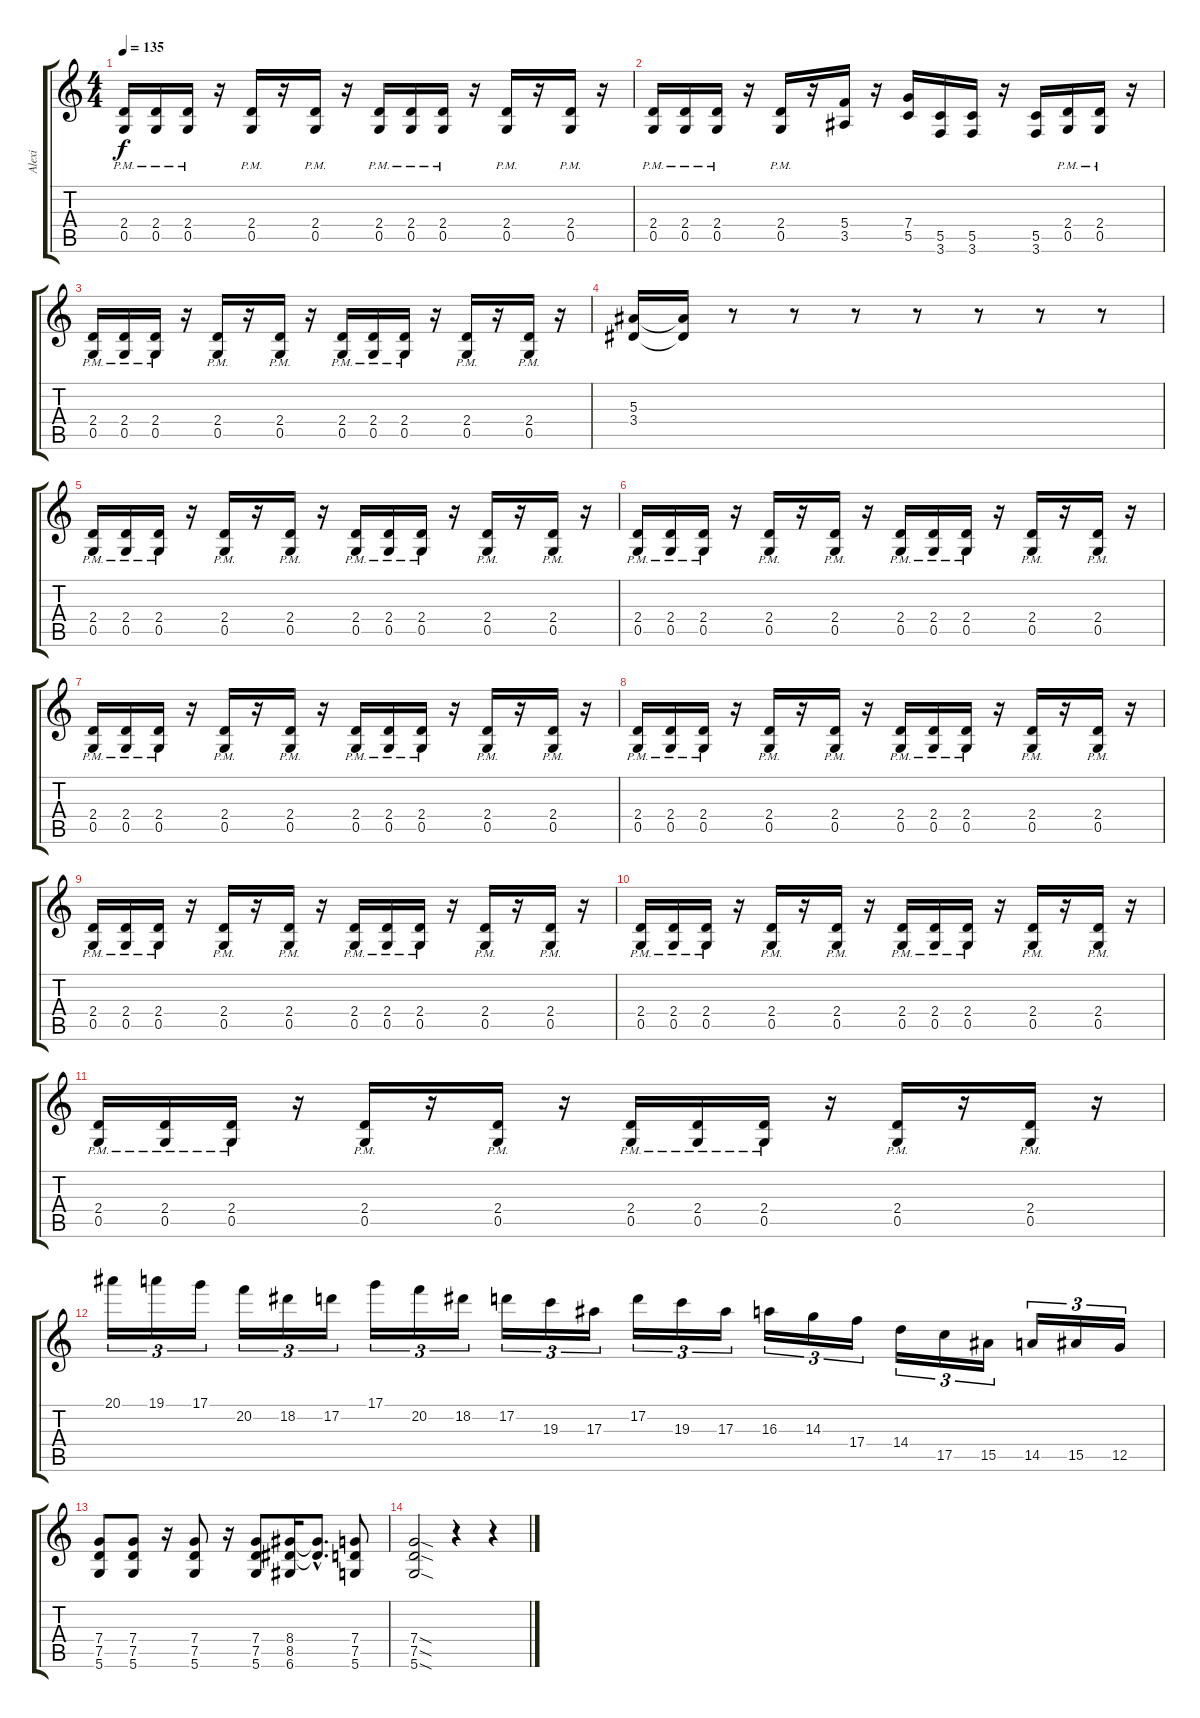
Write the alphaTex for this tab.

\track ("Alexi" "Alexi") {instrument distortionguitar}
\staff {score tabs}
\tuning (D4 A3 F3 C3 G2 D2) {hide}
\ts (4 4)
\tempo 135
\clef g2
\ks c
(2.4 0.5{pm}).16{dy f} (2.4 0.5{pm}).16 (2.4 0.5{pm}).16 r.16 (2.4 0.5{pm}).16 r.16 (2.4 0.5{pm}).16 r.16 (2.4 0.5{pm}).16 (2.4 0.5{pm}).16 (2.4 0.5{pm}).16 r.16 (2.4 0.5{pm}).16 r.16 (2.4 0.5{pm}).16 r.16 |
(2.4 0.5{pm}).16 (2.4 0.5{pm}).16 (2.4 0.5{pm}).16 r.16 (2.4 0.5{pm}).16 r.16 (5.4 3.5).16 r.16 (7.4 5.5).16 (5.5 3.6).16 (5.5 3.6).16 r.16 (5.5 3.6).16 (2.4 0.5{pm}).16 (2.4 0.5{pm}).16 r.16 |
(2.4 0.5{pm}).16 (2.4 0.5{pm}).16 (2.4 0.5{pm}).16 r.16 (2.4 0.5{pm}).16 r.16 (2.4 0.5{pm}).16 r.16 (2.4 0.5{pm}).16 (2.4 0.5{pm}).16 (2.4 0.5{pm}).16 r.16 (2.4 0.5{pm}).16 r.16 (2.4 0.5{pm}).16 r.16 |
(5.3 3.4).16 (5.3{t} 3.4{t}).16 r.8 r.8 r.8 r.8 r.8 r.8 r.8 |
(2.4 0.5{pm}).16 (2.4 0.5{pm}).16 (2.4 0.5{pm}).16 r.16 (2.4 0.5{pm}).16 r.16 (2.4 0.5{pm}).16 r.16 (2.4 0.5{pm}).16 (2.4 0.5{pm}).16 (2.4 0.5{pm}).16 r.16 (2.4 0.5{pm}).16 r.16 (2.4 0.5{pm}).16 r.16 |
(2.4 0.5{pm}).16 (2.4 0.5{pm}).16 (2.4 0.5{pm}).16 r.16 (2.4 0.5{pm}).16 r.16 (2.4 0.5{pm}).16 r.16 (2.4 0.5{pm}).16 (2.4 0.5{pm}).16 (2.4 0.5{pm}).16 r.16 (2.4 0.5{pm}).16 r.16 (2.4 0.5{pm}).16 r.16 |
(2.4 0.5{pm}).16 (2.4 0.5{pm}).16 (2.4 0.5{pm}).16 r.16 (2.4 0.5{pm}).16 r.16 (2.4 0.5{pm}).16 r.16 (2.4 0.5{pm}).16 (2.4 0.5{pm}).16 (2.4 0.5{pm}).16 r.16 (2.4 0.5{pm}).16 r.16 (2.4 0.5{pm}).16 r.16 |
(2.4 0.5{pm}).16 (2.4 0.5{pm}).16 (2.4 0.5{pm}).16 r.16 (2.4 0.5{pm}).16 r.16 (2.4 0.5{pm}).16 r.16 (2.4 0.5{pm}).16 (2.4 0.5{pm}).16 (2.4 0.5{pm}).16 r.16 (2.4 0.5{pm}).16 r.16 (2.4 0.5{pm}).16 r.16 |
(2.4 0.5{pm}).16 (2.4 0.5{pm}).16 (2.4 0.5{pm}).16 r.16 (2.4 0.5{pm}).16 r.16 (2.4 0.5{pm}).16 r.16 (2.4 0.5{pm}).16 (2.4 0.5{pm}).16 (2.4 0.5{pm}).16 r.16 (2.4 0.5{pm}).16 r.16 (2.4 0.5{pm}).16 r.16 |
(2.4 0.5{pm}).16 (2.4 0.5{pm}).16 (2.4 0.5{pm}).16 r.16 (2.4 0.5{pm}).16 r.16 (2.4 0.5{pm}).16 r.16 (2.4 0.5{pm}).16 (2.4 0.5{pm}).16 (2.4 0.5{pm}).16 r.16 (2.4 0.5{pm}).16 r.16 (2.4 0.5{pm}).16 r.16 |
(2.4 0.5{pm}).16 (2.4 0.5{pm}).16 (2.4 0.5{pm}).16 r.16 (2.4 0.5{pm}).16 r.16 (2.4 0.5{pm}).16 r.16 (2.4 0.5{pm}).16 (2.4 0.5{pm}).16 (2.4 0.5{pm}).16 r.16 (2.4 0.5{pm}).16 r.16 (2.4 0.5{pm}).16 r.16 |
20.1.16{tu (3 2)} 19.1.16{tu (3 2)} 17.1.16{tu (3 2)} 20.2.16{tu (3 2)} 18.2.16{tu (3 2)} 17.2.16{tu (3 2)} 17.1.16{tu (3 2)} 20.2.16{tu (3 2)} 18.2.16{tu (3 2)} 17.2.16{tu (3 2)} 19.3.16{tu (3 2)} 17.3.16{tu (3 2)} 17.2.16{tu (3 2)} 19.3.16{tu (3 2)} 17.3.16{tu (3 2)} 16.3.16{tu (3 2)} 14.3.16{tu (3 2)} 17.4.16{tu (3 2)} 14.4.16{tu (3 2)} 17.5.16{tu (3 2)} 15.5.16{tu (3 2)} 14.5.16{tu (3 2)} 15.5.16{tu (3 2)} 12.5.16{tu (3 2)} |
(7.4 7.5 5.6).8 (7.4 7.5 5.6).8 r.16 (7.4 7.5 5.6).8 r.16 (7.4 7.5 5.6).8 (8.4 8.5 6.6).16 (8.4{hac t} 8.5{hac t}).8{d} (7.4 7.5 5.6).8 |
(7.4{sod} 7.5{sod} 5.6{sod}).2 r.4 r.4
